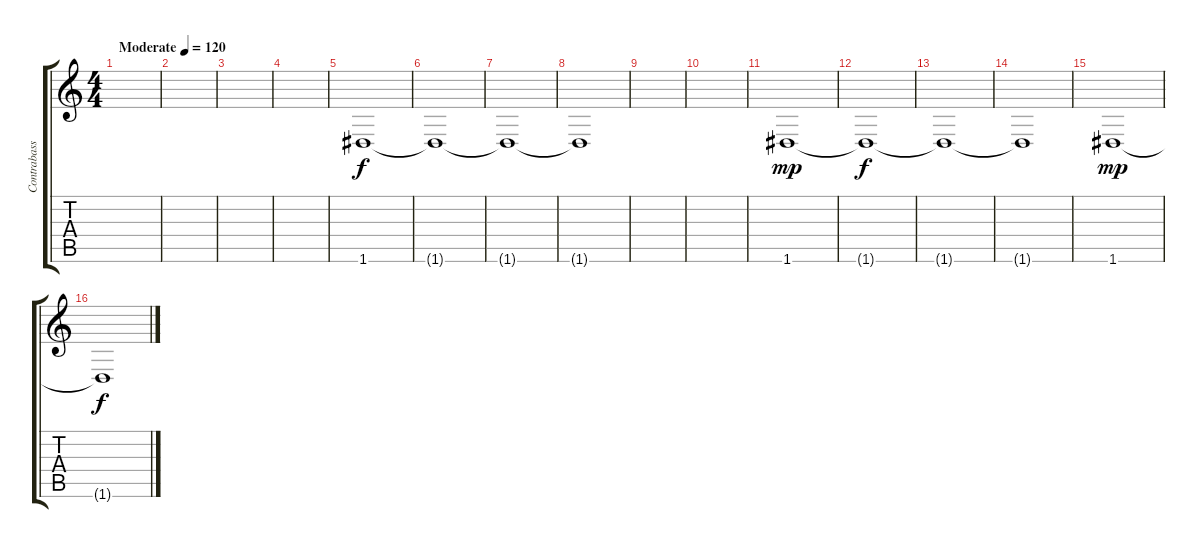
\track ("Contrabass" "Contrabass") {instrument contrabass}
\staff {score tabs}
\tuning (D4 A3 F3 C3 G2 D2) {hide}
\ts (4 4)
\tempo (120 "Moderate")
\clef g2
\ks c
|
|
|
|
1.6.1 |
1.6{t}.1{dy f} |
1.6{t}.1 |
1.6{t}.1 |
|
|
1.6.1{dy mp} |
1.6{t}.1{dy f} |
1.6{t}.1 |
1.6{t}.1 |
1.6.1{dy mp} |
1.6{t}.1{dy f}
